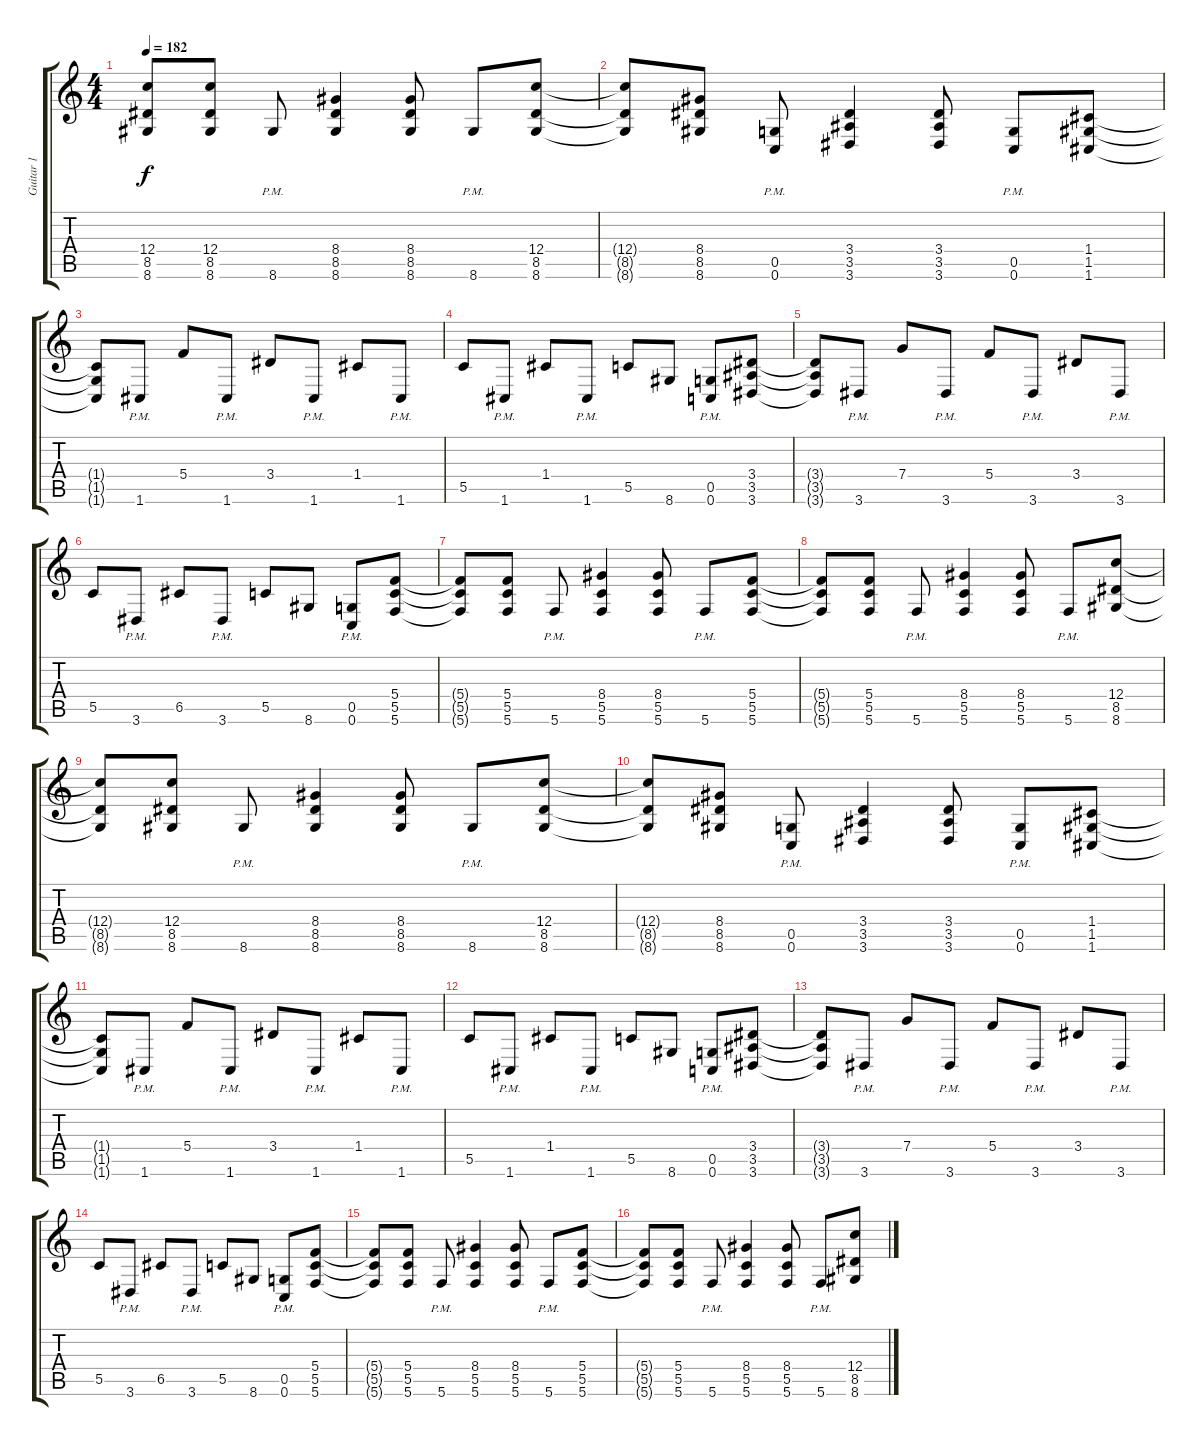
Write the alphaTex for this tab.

\track ("Guitar 1" "Guitar 1") {instrument overdrivenguitar}
\staff {score tabs}
\tuning (D4 A3 F3 C3 G2 C2) {hide}
\ts (4 4)
\tempo 182
\clef g2
\ks c
(12.4{t} 8.5{t} 8.6{t}).8{dy f} (12.4 8.5 8.6).8 8.6{pm}.8 (8.4 8.5 8.6).4 (8.4 8.5 8.6).8 8.6{pm}.8 (12.4 8.5 8.6).8 |
(12.4{t} 8.5{t} 8.6{t}).8 (8.4 8.5 8.6).8 (0.5{pm} 0.6{pm}).8 (3.4 3.5 3.6).4 (3.4 3.5 3.6).8 (0.5{pm} 0.6{pm}).8 (1.4 1.5 1.6).8 |
(1.4{t} 1.5{t} 1.6{t}).8 1.6{pm}.8 5.4.8 1.6{pm}.8 3.4.8 1.6{pm}.8 1.4.8 1.6{pm}.8 |
5.5.8 1.6{pm}.8 1.4.8 1.6{pm}.8 5.5.8 8.6.8 (0.5{pm} 0.6{pm}).8 (3.4 3.5 3.6).8 |
(3.4{t} 3.5{t} 3.6{t}).8 3.6{pm}.8 7.4.8 3.6{pm}.8 5.4.8 3.6{pm}.8 3.4.8 3.6{pm}.8 |
5.5.8 3.6{pm}.8 6.5.8 3.6{pm}.8 5.5.8 8.6.8 (0.5{pm} 0.6{pm}).8 (5.4 5.5 5.6).8 |
(5.4{t} 5.5{t} 5.6{t}).8 (5.4 5.5 5.6).8 5.6{pm}.8 (8.4 5.5 5.6).4 (8.4 5.5 5.6).8 5.6{pm}.8 (5.4 5.5 5.6).8 |
(5.4{t} 5.5{t} 5.6{t}).8 (5.4 5.5 5.6).8 5.6{pm}.8 (8.4 5.5 5.6).4 (8.4 5.5 5.6).8 5.6{pm}.8 (12.4 8.5 8.6).8 |
(12.4{t} 8.5{t} 8.6{t}).8 (12.4 8.5 8.6).8 8.6{pm}.8 (8.4 8.5 8.6).4 (8.4 8.5 8.6).8 8.6{pm}.8 (12.4 8.5 8.6).8 |
(12.4{t} 8.5{t} 8.6{t}).8 (8.4 8.5 8.6).8 (0.5{pm} 0.6{pm}).8 (3.4 3.5 3.6).4 (3.4 3.5 3.6).8 (0.5{pm} 0.6{pm}).8 (1.4 1.5 1.6).8 |
(1.4{t} 1.5{t} 1.6{t}).8 1.6{pm}.8 5.4.8 1.6{pm}.8 3.4.8 1.6{pm}.8 1.4.8 1.6{pm}.8 |
5.5.8 1.6{pm}.8 1.4.8 1.6{pm}.8 5.5.8 8.6.8 (0.5{pm} 0.6{pm}).8 (3.4 3.5 3.6).8 |
(3.4{t} 3.5{t} 3.6{t}).8 3.6{pm}.8 7.4.8 3.6{pm}.8 5.4.8 3.6{pm}.8 3.4.8 3.6{pm}.8 |
5.5.8 3.6{pm}.8 6.5.8 3.6{pm}.8 5.5.8 8.6.8 (0.5{pm} 0.6{pm}).8 (5.4 5.5 5.6).8 |
(5.4{t} 5.5{t} 5.6{t}).8 (5.4 5.5 5.6).8 5.6{pm}.8 (8.4 5.5 5.6).4 (8.4 5.5 5.6).8 5.6{pm}.8 (5.4 5.5 5.6).8 |
(5.4{t} 5.5{t} 5.6{t}).8 (5.4 5.5 5.6).8 5.6{pm}.8 (8.4 5.5 5.6).4 (8.4 5.5 5.6).8 5.6{pm}.8 (12.4 8.5 8.6).8
